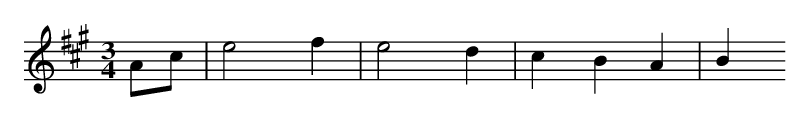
X:1
M:3/4
L:1/4
K:A
A/c/|e2f|e2d|cBA|B
